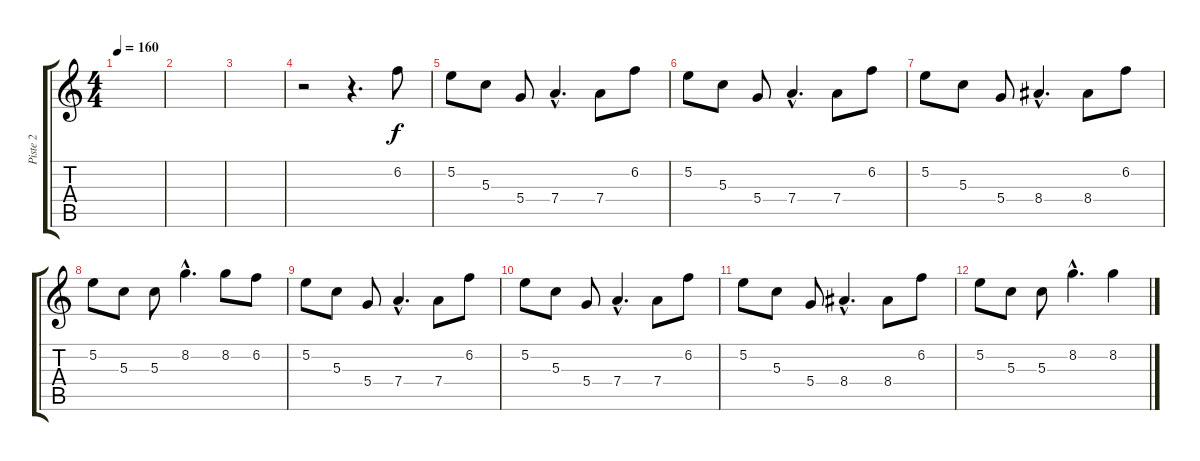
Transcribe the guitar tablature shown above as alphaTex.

\track ("Piste 2" "Piste 2") {instrument distortionguitar}
\staff {score tabs}
\tuning (E4 B3 G3 D3 A2 E2) {hide}
\ts (4 4)
\tempo 160
\clef g2
\ks c
|
|
|
r.2 r.4{d} 6.2.8 |
5.2.8 5.3.8 5.4.8 7.4{hac}.4{d} 7.4.8 6.2.8 |
5.2.8 5.3.8 5.4.8 7.4{hac}.4{d} 7.4.8 6.2.8 |
5.2.8 5.3.8 5.4.8 8.4{hac}.4{d} 8.4.8 6.2.8 |
5.2.8 5.3.8 5.3.8 8.2{hac}.4{d} 8.2.8 6.2.8 |
5.2.8 5.3.8 5.4.8 7.4{hac}.4{d} 7.4.8 6.2.8 |
5.2.8 5.3.8 5.4.8 7.4{hac}.4{d} 7.4.8 6.2.8 |
5.2.8 5.3.8 5.4.8 8.4{hac}.4{d} 8.4.8 6.2.8 |
5.2.8 5.3.8 5.3.8 8.2{hac}.4{d} 8.2.4
